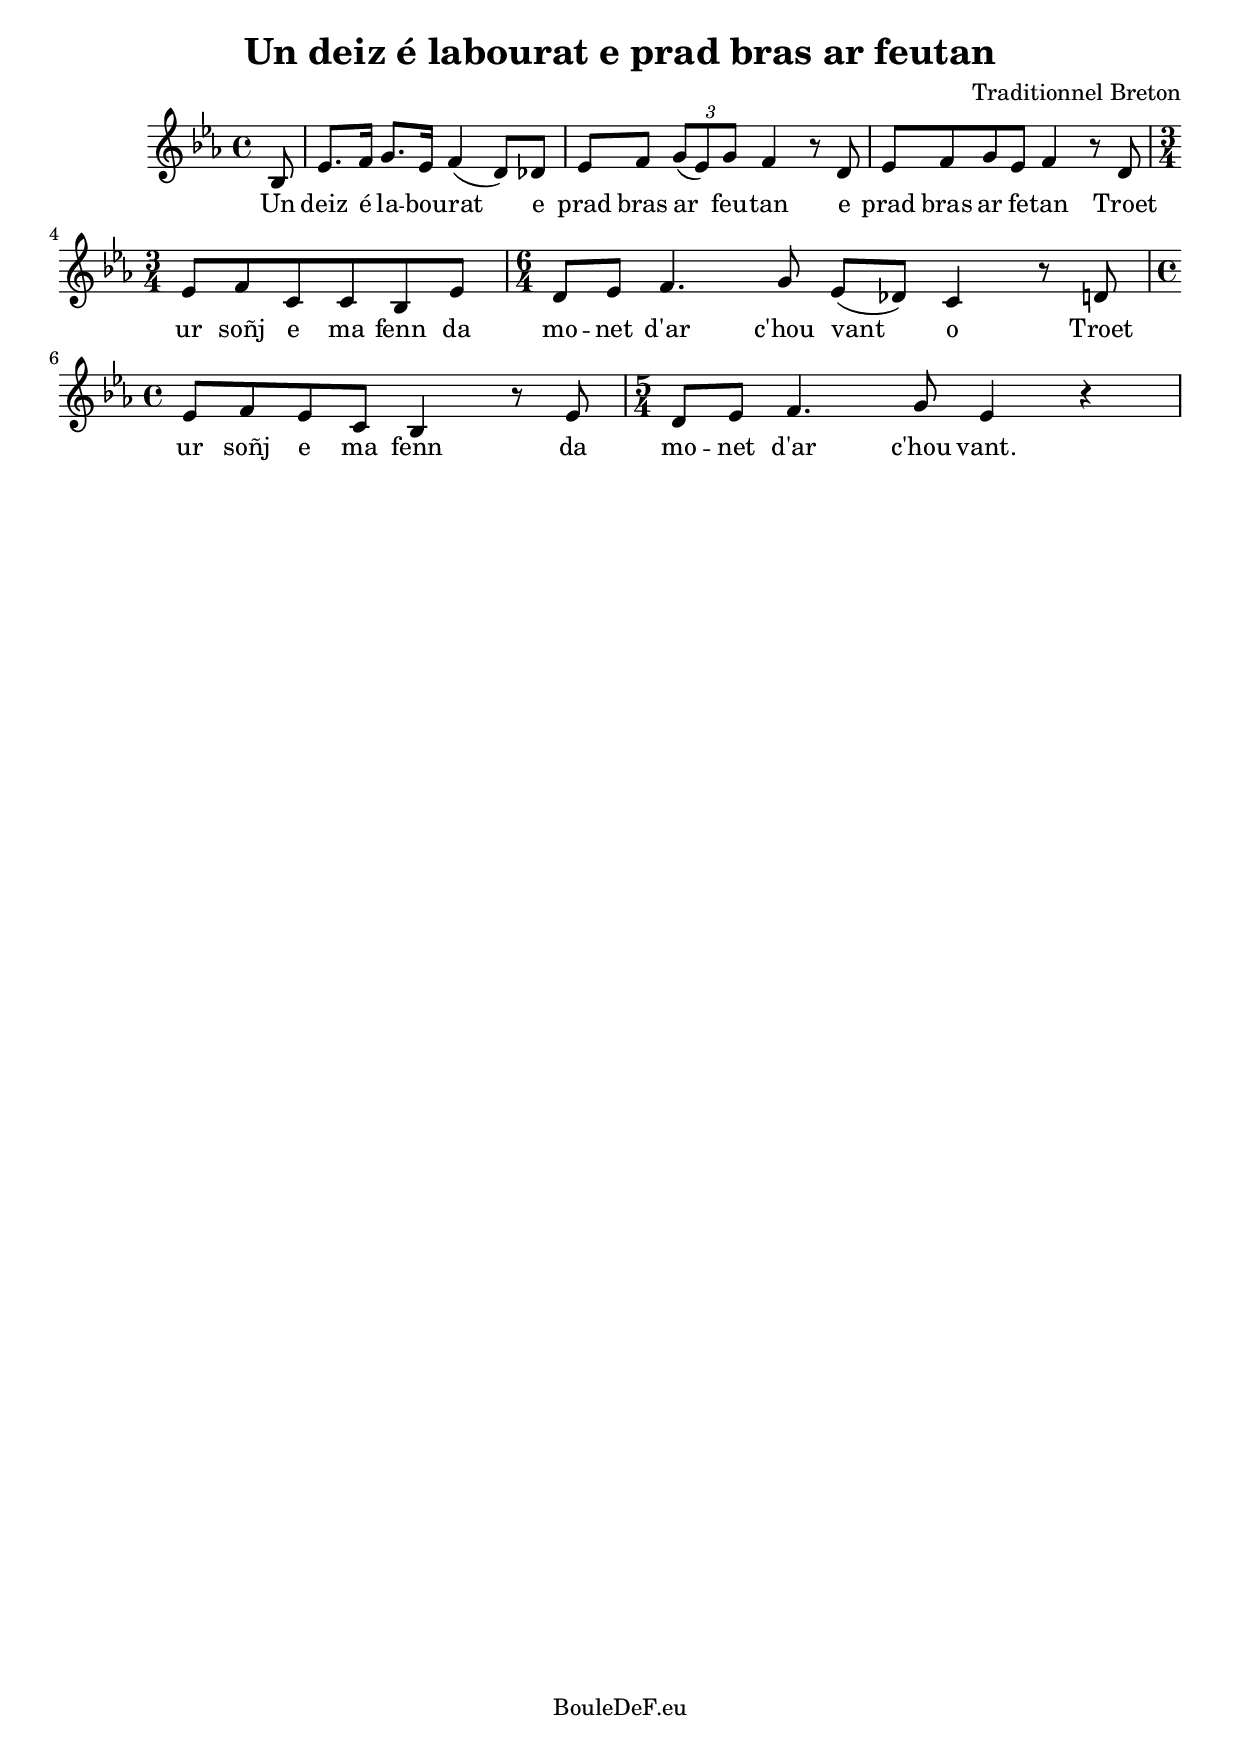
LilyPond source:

\version "2.16.2"
\include "italiano.ly"

\header {
	title = "Un deiz é labourat e prad bras ar feutan"
	composer = "Traditionnel Breton"
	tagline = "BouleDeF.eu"
}

\score {
	\new Staff \relative sib {
		\clef "treble"
		\key mib \major
		\time 4/4

		\partial 8 sib8
		| mib8. fa16 sol8. mib16 fa4( re8) reb
		| mib8 fa \times 2/3 { sol( mib) sol } fa4 r8 re
		| mib fa sol mib fa4 r8 re
		\time 3/4
		| mib fa do do sib mib
		\time 6/4
		| re mib fa4. sol8 mib( reb) do4 r8 re
		\time 4/4
		| mib fa mib do sib4 r8 mib
		\time 5/4
		| re mib fa4. sol8 mib4 r
	}
	\addlyrics {
		Un
		| deiz é la -- bou -- rat e
		| prad bras ar feu -- tan e
		| prad bras ar fe -- tan Troet
		| ur soñj e ma fenn da
		| mo -- net d'ar c'hou vant o Troet
		| ur soñj e ma fenn da
		| mo -- net d'ar c'hou vant.
	}
	\layout {}
	\midi {}
}
